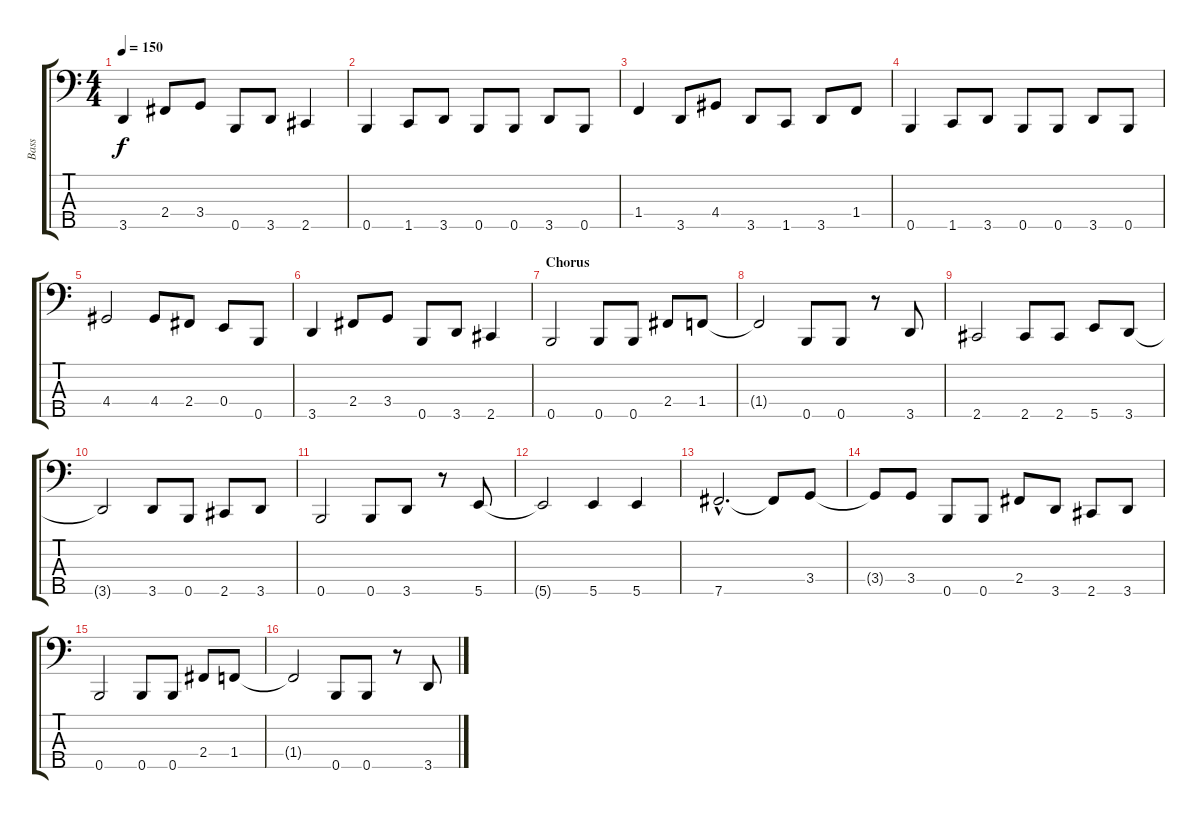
\track ("Bass" "Bass") {instrument electricbassfinger}
\staff {score tabs}
\tuning (G2 D2 A1 E1 B0) {hide}
\ts (4 4)
\tempo 150
\clef f4
\ks c
3.5.4{dy f} 2.4.8 3.4.8 0.5.8 3.5.8 2.5.4 |
0.5.4 1.5.8 3.5.8 0.5.8 0.5.8 3.5.8 0.5.8 |
1.4.4 3.5.8 4.4.8 3.5.8 1.5.8 3.5.8 1.4.8 |
0.5.4 1.5.8 3.5.8 0.5.8 0.5.8 3.5.8 0.5.8 |
4.4.2 4.4.8 2.4.8 0.4.8 0.5.8 |
3.5.4 2.4.8 3.4.8 0.5.8 3.5.8 2.5.4 |
\section ("" "Chorus")
0.5.2 0.5.8 0.5.8 2.4.8 1.4.8 |
1.4{t}.2 0.5.8 0.5.8 r.8 3.5.8 |
2.5.2 2.5.8 2.5.8 5.5.8 3.5.8 |
3.5{t}.2 3.5.8 0.5.8 2.5.8 3.5.8 |
0.5.2 0.5.8 3.5.8 r.8 5.5.8 |
5.5{t}.2 5.5.4 5.5.4 |
7.5{hac}.2{d} 7.5{t}.8 3.4.8 |
3.4{t}.8 3.4.8 0.5.8 0.5.8 2.4.8 3.5.8 2.5.8 3.5.8 |
0.5.2 0.5.8 0.5.8 2.4.8 1.4.8 |
1.4{t}.2 0.5.8 0.5.8 r.8 3.5.8
